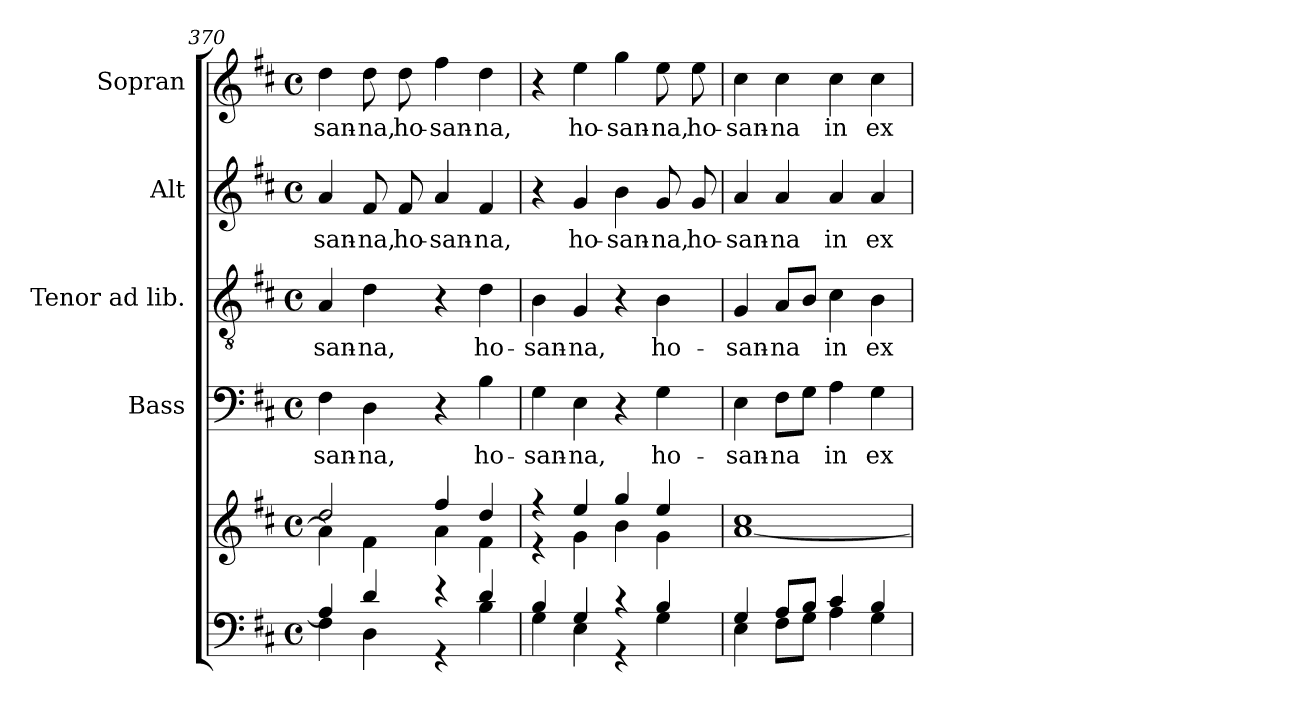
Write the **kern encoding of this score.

**kern	**kern	**kern	**text	**kern	**text	**kern	**text	**kern	**text
*part5	*part5	*part4	*part4	*part3	*part3	*part2	*part2	*part1	*part1
*staff6	*staff5	*staff4	*staff4	*staff3	*staff3	*staff2	*staff2	*staff1	*staff1
*	*	*I"Bass	*	*I"Tenor ad lib.	*	*I"Alt	*	*I"Sopran	*
*	*	*I'B.	*	*I'T.	*	*I'A.	*	*I'S.	*
*clefF4	*clefG2	*clefF4	*	*clefGv2	*	*clefG2	*	*clefG2	*
*k[f#c#]	*k[f#c#]	*k[f#c#]	*	*k[f#c#]	*	*k[f#c#]	*	*k[f#c#]	*
*D:	*D:	*D:	*	*D:	*	*D:	*	*D:	*
*M4/4	*M4/4	*M4/4	*	*M4/4	*	*M4/4	*	*M4/4	*
*met(c)	*met(c)	*met(c)	*	*met(c)	*	*met(c)	*	*met(c)	*
=370	=370	=370	=370	=370	=370	=370	=370	=370	=370
*^	*^	*	*	*	*	*	*	*	*
!	!	!	!	!	!LO:LY:b	!	!LO:LY:b	!	!LO:LY:b	!	!LO:LY:b
4A/]	4F#\	2dd/	4a\]	4F#\	-san-	4A/	-san-	4a/	-san-	4dd\	-san-
!	!	!	!	!	!LO:LY:b	!	!LO:LY:b	!	!LO:LY:b	!	!LO:LY:b
4d/	4D\	.	4f#\	4D\	-na,	4d\	-na,	8f#/	-na,	8dd\	-na,
!	!	!	!	!	!	!	!	!	!LO:LY:b	!	!LO:LY:b
.	.	.	.	.	.	.	.	8f#/	ho-	8dd\	ho-
!	!	!	!	!	!	!	!	!	!LO:LY:b	!	!LO:LY:b
4r	4r	4ff#/	4a\	4r	.	4r	.	4a/	-san-	4ff#\	-san-
!	!	!	!	!	!LO:LY:b	!	!LO:LY:b	!	!LO:LY:b	!	!LO:LY:b
4d/	4B\	4dd/	4f#\	4B\	ho-	4d\	ho-	4f#/	-na,	4dd\	-na,
=371	=371	=371	=371	=371	=371	=371	=371	=371	=371	=371	=371
!	!	!	!	!	!LO:LY:b	!	!LO:LY:b	!	!	!	!
4B/	4G\	4r	4r	4G\	-san-	4B\	-san-	4r	.	4r	.
!	!	!	!	!	!LO:LY:b	!	!LO:LY:b	!	!LO:LY:b	!	!LO:LY:b
4G/	4E\	4ee/	4g\	4E\	-na,	4G/	-na,	4g/	ho-	4ee\	ho-
!	!	!	!	!	!	!	!	!	!LO:LY:b	!	!LO:LY:b
4r	4r	4gg/	4b\	4r	.	4r	.	4b\	-san-	4gg\	-san-
!	!	!	!	!	!LO:LY:b	!	!LO:LY:b	!	!LO:LY:b	!	!LO:LY:b
4B/	4G\	4ee/	4g\	4G\	ho-	4B\	ho-	8g/	-na,	8ee\	-na,
!	!	!	!	!	!	!	!	!	!LO:LY:b	!	!LO:LY:b
.	.	.	.	.	.	.	.	8g/	ho-	8ee\	ho-
=372	=372	=372	=372	=372	=372	=372	=372	=372	=372	=372	=372
!	!	!	!	!	!LO:LY:b	!	!LO:LY:b	!	!LO:LY:b	!	!LO:LY:b
4G/	4E\	1cc#	[<1a	4E\	-san-	4G/	-san-	4a/	-san-	4cc#\	-san-
!	!	!	!	!	!LO:LY:b	!	!LO:LY:b	!	!LO:LY:b	!	!LO:LY:b
8A/L	8F#\L	.	.	8F#\L	-na	8A/L	-na	4a/	-na	4cc#\	-na
8B/J	8G\J	.	.	8G\J	.	8B/J	.	.	.	.	.
!	!	!	!	!	!LO:LY:b	!	!LO:LY:b	!	!LO:LY:b	!	!LO:LY:b
4c#/	4A\	.	.	4A\	in	4c#\	in	4a/	in	4cc#\	in
!	!	!	!	!	!LO:LY:b	!	!LO:LY:b	!	!LO:LY:b	!	!LO:LY:b
4B/	4G\	.	.	4G\	ex-	4B\	ex-	4a/	ex-	4cc#\	ex-
*v	*v	*	*	*	*	*	*	*	*	*	*
*	*v	*v	*	*	*	*	*	*	*	*
=	=	=	=	=	=	=	=	=	=
*-	*-	*-	*-	*-	*-	*-	*-	*-	*-
